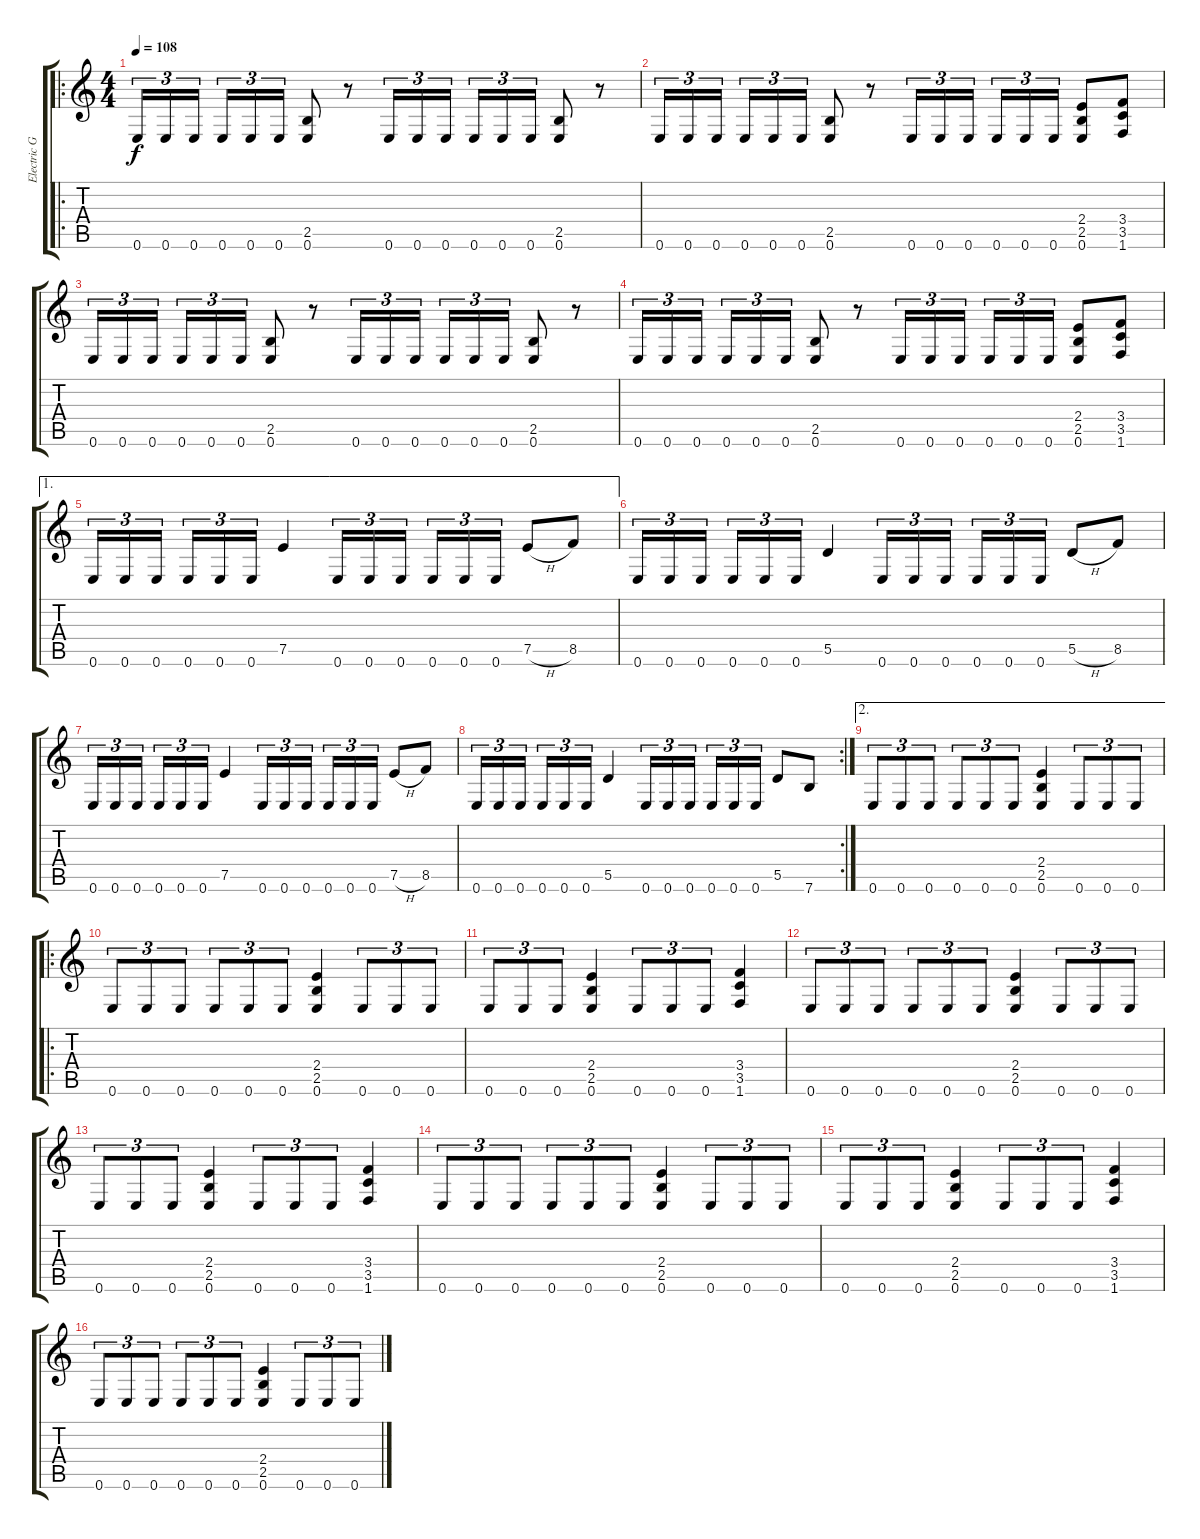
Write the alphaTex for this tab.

\track ("Electric Guitar 3 and 2" "Electric G") {instrument overdrivenguitar}
\staff {score tabs}
\tuning (E4 B3 G3 D3 A2 E2) {hide}
\ro
\ts (4 4)
\tempo 108
\clef g2
\ks c
0.6.16{tu (3 2) dy f} 0.6.16{tu (3 2)} 0.6.16{tu (3 2)} 0.6.16{tu (3 2)} 0.6.16{tu (3 2)} 0.6.16{tu (3 2)} (2.5 0.6).8 r.8 0.6.16{tu (3 2)} 0.6.16{tu (3 2)} 0.6.16{tu (3 2)} 0.6.16{tu (3 2)} 0.6.16{tu (3 2)} 0.6.16{tu (3 2)} (2.5 0.6).8 r.8 |
0.6.16{tu (3 2)} 0.6.16{tu (3 2)} 0.6.16{tu (3 2)} 0.6.16{tu (3 2)} 0.6.16{tu (3 2)} 0.6.16{tu (3 2)} (2.5 0.6).8 r.8 0.6.16{tu (3 2)} 0.6.16{tu (3 2)} 0.6.16{tu (3 2)} 0.6.16{tu (3 2)} 0.6.16{tu (3 2)} 0.6.16{tu (3 2)} (2.4 2.5 0.6).8 (3.4 3.5 1.6).8 |
0.6.16{tu (3 2)} 0.6.16{tu (3 2)} 0.6.16{tu (3 2)} 0.6.16{tu (3 2)} 0.6.16{tu (3 2)} 0.6.16{tu (3 2)} (2.5 0.6).8 r.8 0.6.16{tu (3 2)} 0.6.16{tu (3 2)} 0.6.16{tu (3 2)} 0.6.16{tu (3 2)} 0.6.16{tu (3 2)} 0.6.16{tu (3 2)} (2.5 0.6).8 r.8 |
0.6.16{tu (3 2)} 0.6.16{tu (3 2)} 0.6.16{tu (3 2)} 0.6.16{tu (3 2)} 0.6.16{tu (3 2)} 0.6.16{tu (3 2)} (2.5 0.6).8 r.8 0.6.16{tu (3 2)} 0.6.16{tu (3 2)} 0.6.16{tu (3 2)} 0.6.16{tu (3 2)} 0.6.16{tu (3 2)} 0.6.16{tu (3 2)} (2.4 2.5 0.6).8 (3.4 3.5 1.6).8 |
\ae 1
0.6.16{tu (3 2)} 0.6.16{tu (3 2)} 0.6.16{tu (3 2)} 0.6.16{tu (3 2)} 0.6.16{tu (3 2)} 0.6.16{tu (3 2)} 7.5.4 0.6.16{tu (3 2)} 0.6.16{tu (3 2)} 0.6.16{tu (3 2)} 0.6.16{tu (3 2)} 0.6.16{tu (3 2)} 0.6.16{tu (3 2)} 7.5{h}.8 8.5.8 |
0.6.16{tu (3 2)} 0.6.16{tu (3 2)} 0.6.16{tu (3 2)} 0.6.16{tu (3 2)} 0.6.16{tu (3 2)} 0.6.16{tu (3 2)} 5.5.4 0.6.16{tu (3 2)} 0.6.16{tu (3 2)} 0.6.16{tu (3 2)} 0.6.16{tu (3 2)} 0.6.16{tu (3 2)} 0.6.16{tu (3 2)} 5.5{h}.8 8.5.8 |
0.6.16{tu (3 2)} 0.6.16{tu (3 2)} 0.6.16{tu (3 2)} 0.6.16{tu (3 2)} 0.6.16{tu (3 2)} 0.6.16{tu (3 2)} 7.5.4 0.6.16{tu (3 2)} 0.6.16{tu (3 2)} 0.6.16{tu (3 2)} 0.6.16{tu (3 2)} 0.6.16{tu (3 2)} 0.6.16{tu (3 2)} 7.5{h}.8 8.5.8 |
\rc 2
0.6.16{tu (3 2)} 0.6.16{tu (3 2)} 0.6.16{tu (3 2)} 0.6.16{tu (3 2)} 0.6.16{tu (3 2)} 0.6.16{tu (3 2)} 5.5.4 0.6.16{tu (3 2)} 0.6.16{tu (3 2)} 0.6.16{tu (3 2)} 0.6.16{tu (3 2)} 0.6.16{tu (3 2)} 0.6.16{tu (3 2)} 5.5.8 7.6.8 |
\ae 2
0.6.8{tu (3 2)} 0.6.8{tu (3 2)} 0.6.8{tu (3 2)} 0.6.8{tu (3 2)} 0.6.8{tu (3 2)} 0.6.8{tu (3 2)} (2.4 2.5 0.6).4 0.6.8{tu (3 2)} 0.6.8{tu (3 2)} 0.6.8{tu (3 2)} |
\ro
0.6.8{tu (3 2)} 0.6.8{tu (3 2)} 0.6.8{tu (3 2)} 0.6.8{tu (3 2)} 0.6.8{tu (3 2)} 0.6.8{tu (3 2)} (2.4 2.5 0.6).4 0.6.8{tu (3 2)} 0.6.8{tu (3 2)} 0.6.8{tu (3 2)} |
0.6.8{tu (3 2)} 0.6.8{tu (3 2)} 0.6.8{tu (3 2)} (2.4 2.5 0.6).4 0.6.8{tu (3 2)} 0.6.8{tu (3 2)} 0.6.8{tu (3 2)} (3.4 3.5 1.6).4 |
0.6.8{tu (3 2)} 0.6.8{tu (3 2)} 0.6.8{tu (3 2)} 0.6.8{tu (3 2)} 0.6.8{tu (3 2)} 0.6.8{tu (3 2)} (2.4 2.5 0.6).4 0.6.8{tu (3 2)} 0.6.8{tu (3 2)} 0.6.8{tu (3 2)} |
0.6.8{tu (3 2)} 0.6.8{tu (3 2)} 0.6.8{tu (3 2)} (2.4 2.5 0.6).4 0.6.8{tu (3 2)} 0.6.8{tu (3 2)} 0.6.8{tu (3 2)} (3.4 3.5 1.6).4 |
0.6.8{tu (3 2)} 0.6.8{tu (3 2)} 0.6.8{tu (3 2)} 0.6.8{tu (3 2)} 0.6.8{tu (3 2)} 0.6.8{tu (3 2)} (2.4 2.5 0.6).4 0.6.8{tu (3 2)} 0.6.8{tu (3 2)} 0.6.8{tu (3 2)} |
0.6.8{tu (3 2)} 0.6.8{tu (3 2)} 0.6.8{tu (3 2)} (2.4 2.5 0.6).4 0.6.8{tu (3 2)} 0.6.8{tu (3 2)} 0.6.8{tu (3 2)} (3.4 3.5 1.6).4 |
0.6.8{tu (3 2)} 0.6.8{tu (3 2)} 0.6.8{tu (3 2)} 0.6.8{tu (3 2)} 0.6.8{tu (3 2)} 0.6.8{tu (3 2)} (2.4 2.5 0.6).4 0.6.8{tu (3 2)} 0.6.8{tu (3 2)} 0.6.8{tu (3 2)}
